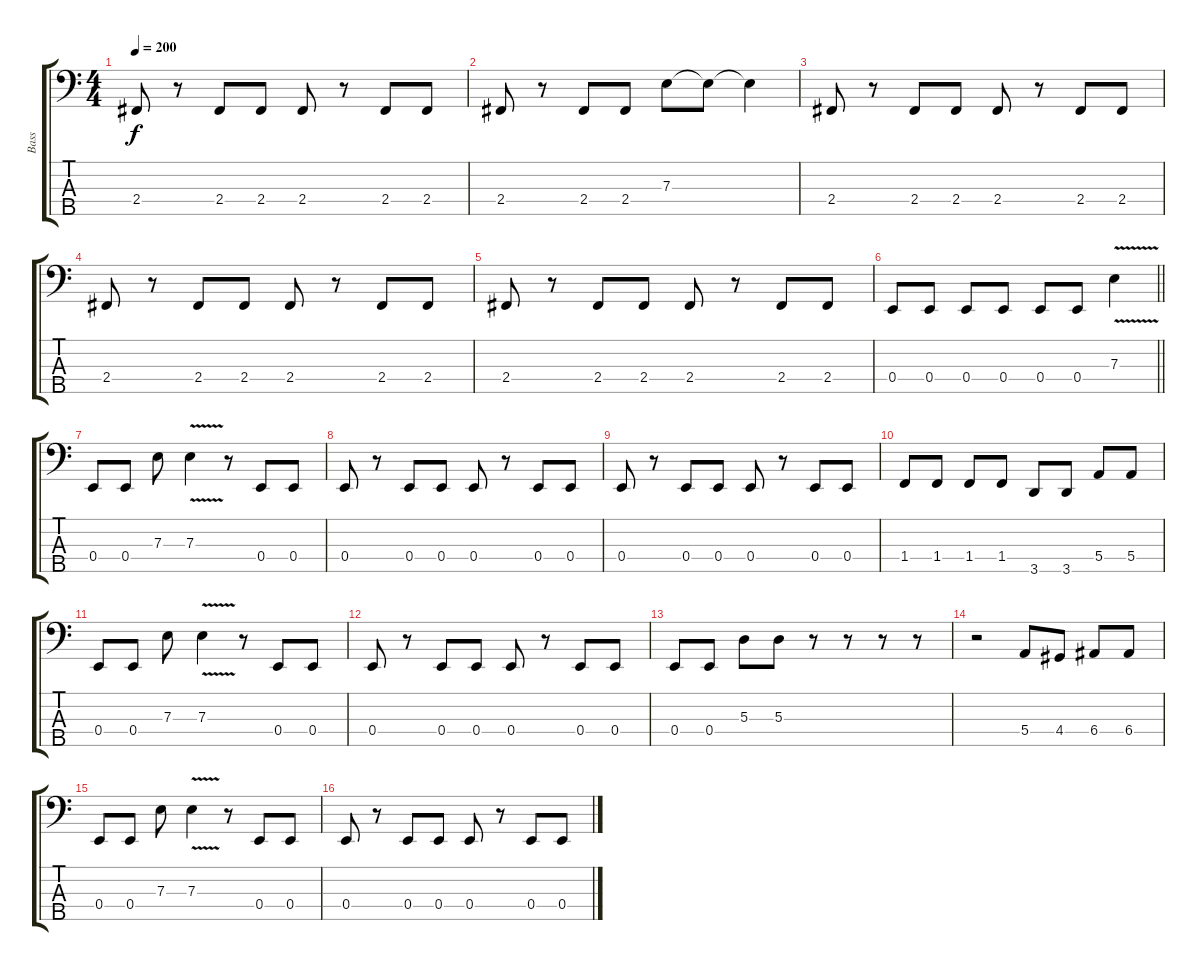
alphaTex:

\track ("Bass" "Bass") {instrument electricbassfinger}
\staff {score tabs}
\tuning (G2 D2 A1 E1 B0) {hide}
\ts (4 4)
\tempo 200
\clef f4
\ks c
2.4.8{dy f} r.8 2.4.8 2.4.8 2.4.8 r.8 2.4.8 2.4.8 |
2.4.8 r.8 2.4.8 2.4.8 7.3.8{instrument slapbass2} 7.3{t}.8 7.3{t}.4 |
2.4.8{instrument electricbassfinger} r.8 2.4.8 2.4.8 2.4.8 r.8 2.4.8 2.4.8 |
2.4.8 r.8 2.4.8 2.4.8 2.4.8 r.8 2.4.8 2.4.8 |
2.4.8 r.8 2.4.8 2.4.8 2.4.8 r.8 2.4.8 2.4.8 |
\barLineRight lightlight
0.4.8 0.4.8 0.4.8 0.4.8 0.4.8 0.4.8 7.3{v}.4 |
0.4.8 0.4.8 7.3.8 7.3{v}.4 r.8 0.4.8 0.4.8 |
0.4.8 r.8 0.4.8 0.4.8 0.4.8 r.8 0.4.8 0.4.8 |
0.4.8 r.8 0.4.8 0.4.8 0.4.8 r.8 0.4.8 0.4.8 |
1.4.8 1.4.8 1.4.8 1.4.8 3.5.8 3.5.8 5.4.8 5.4.8 |
0.4.8 0.4.8 7.3.8 7.3{v}.4 r.8 0.4.8 0.4.8 |
0.4.8 r.8 0.4.8 0.4.8 0.4.8 r.8 0.4.8 0.4.8 |
0.4.8 0.4.8 5.3.8 5.3.8 r.8 r.8 r.8 r.8 |
r.2 5.4.8 4.4.8 6.4.8 6.4.8 |
0.4.8 0.4.8 7.3.8 7.3{v}.4 r.8 0.4.8 0.4.8 |
0.4.8 r.8 0.4.8 0.4.8 0.4.8 r.8 0.4.8 0.4.8
